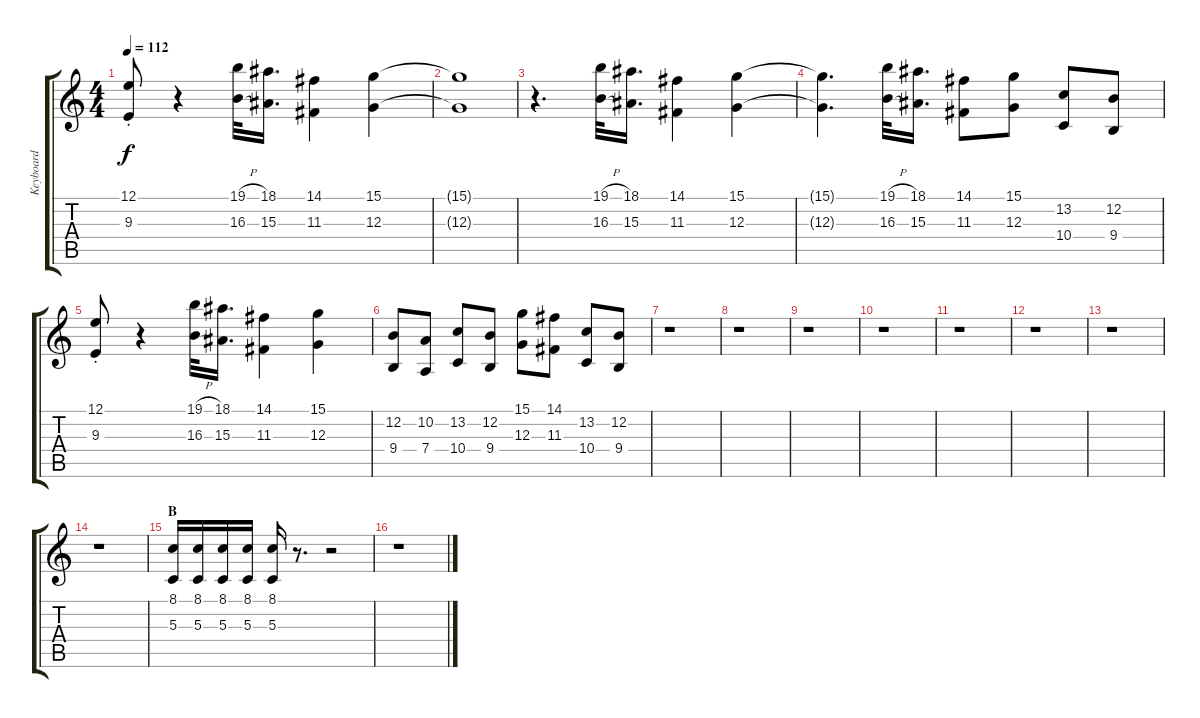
\track ("Keyboard" "Keyboard") {instrument stringensemble1}
\staff {score tabs}
\tuning (E4 B3 G3 D3 A2 E2) {hide}
\ts (4 4)
\tempo 112
\clef g2
\ks c
(12.1{st} 9.3{st}).8{dy f} r.4 (19.1{h} 16.3{h}).32 (18.1 15.3).16{d} (14.1 11.3).4 (15.1 12.3).4 |
(15.1{t} 12.3{t}).1 |
r.4{d} (19.1{h} 16.3{h}).32 (18.1 15.3).16{d} (14.1 11.3).4 (15.1 12.3).4 |
(15.1{t} 12.3{t}).4{d} (19.1{h} 16.3{h}).32 (18.1 15.3).16{d} (14.1 11.3).8 (15.1 12.3).8 (13.2 10.4).8 (12.2 9.4).8 |
(12.1{st} 9.3{st}).8 r.4 (19.1{h} 16.3{h}).32 (18.1 15.3).16{d} (14.1 11.3).4 (15.1 12.3).4 |
(12.2 9.4).8 (10.2 7.4).8 (13.2 10.4).8 (12.2 9.4).8 (15.1 12.3).8 (14.1 11.3).8 (13.2 10.4).8 (12.2 9.4).8 |
r.1 |
r.1 |
r.1 |
r.1 |
r.1 |
r.1 |
r.1 |
r.1 |
\section ("" "B")
(8.1 5.3).16 (8.1 5.3).16 (8.1 5.3).16 (8.1 5.3).16 (8.1 5.3).16 r.8{d} r.2 |
r.1
